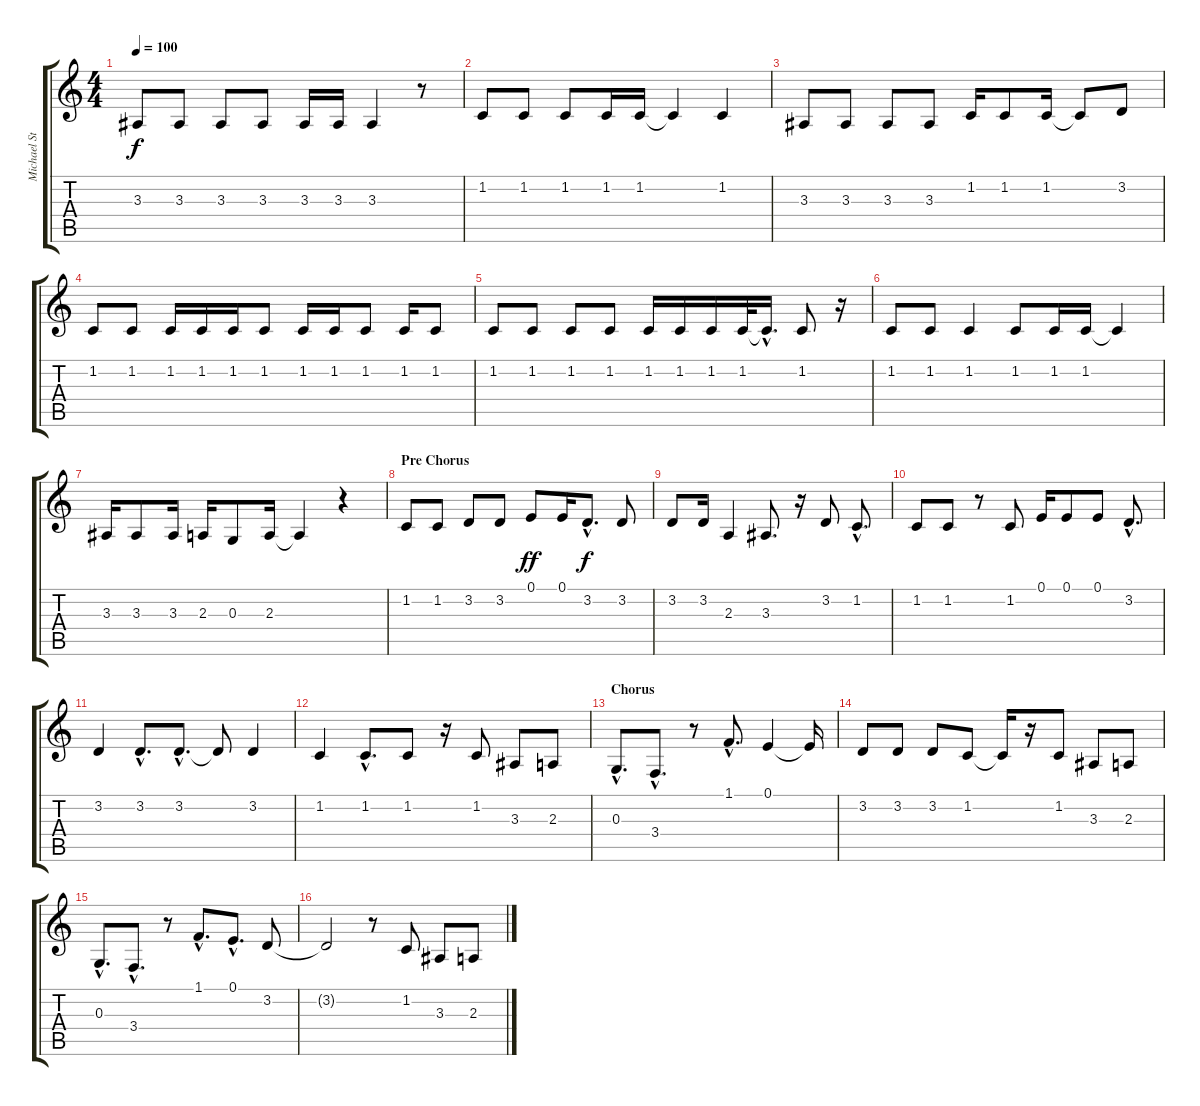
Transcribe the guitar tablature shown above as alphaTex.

\track ("Michael Stipe (Vocals)" "Michael St") {instrument lead2sawtooth}
\staff {score tabs}
\tuning (E4 B3 G3 D3 A2 E2) {hide}
\ts (4 4)
\tempo 100
\clef g2
\ks c
3.3{t}.8{dy f} 3.3.8 3.3.8 3.3.8 3.3.16 3.3.16 3.3.4 r.8 |
1.2.8 1.2.8 1.2.8 1.2.16 1.2.16 1.2{t}.4 1.2.4 |
3.3.8 3.3.8 3.3.8 3.3.8 1.2.16 1.2.8 1.2.16 1.2{t}.8 3.2.8 |
1.2.8 1.2.8 1.2.16 1.2.16 1.2.16 1.2.8 1.2.16 1.2.16 1.2.8 1.2.16 1.2.8 |
1.2.8 1.2.8 1.2.8 1.2.8 1.2.16 1.2.16 1.2.16 1.2.32 1.2{hac t}.16{d} 1.2.8 r.16 |
1.2.8 1.2.8 1.2.4 1.2.8 1.2.16 1.2.16 1.2{t}.4 |
3.3.16 3.3.8 3.3.16 2.3.16 0.3.8 2.3.16 2.3{t}.4 r.4 |
\section ("" "Pre Chorus")
1.2.8 1.2.8 3.2.8 3.2.8 0.1.8{dy ff} 0.1.16 3.2{hac}.8{d dy f} 3.2.8 |
3.2.8 3.2.16 2.3.4 3.3.8{d} r.16 3.2.8 1.2{hac}.8{d} |
1.2.8 1.2.8 r.8 1.2.8 0.1.16 0.1.8 0.1.8 3.2{hac}.8{d} |
3.2.4 3.2{hac}.8{d} 3.2{hac}.8{d} 3.2{t}.8 3.2.4 |
1.2.4 1.2{hac}.8{d} 1.2.8 r.16 1.2.8 3.3.8 2.3.8 |
\section ("" "Chorus")
0.3{hac}.8{d} 3.4{hac}.8{d} r.8 1.1{hac}.8{d} 0.1.4 0.1{t}.16 |
3.2.8 3.2.8 3.2.8 1.2.8 1.2{t}.16 r.16 1.2.8 3.3.8 2.3.8 |
0.3{hac}.8{d} 3.4{hac}.8{d} r.8 1.1{hac}.8{d} 0.1{hac}.8{d} 3.2.8 |
3.2{t}.2 r.8 1.2.8 3.3.8 2.3.8
